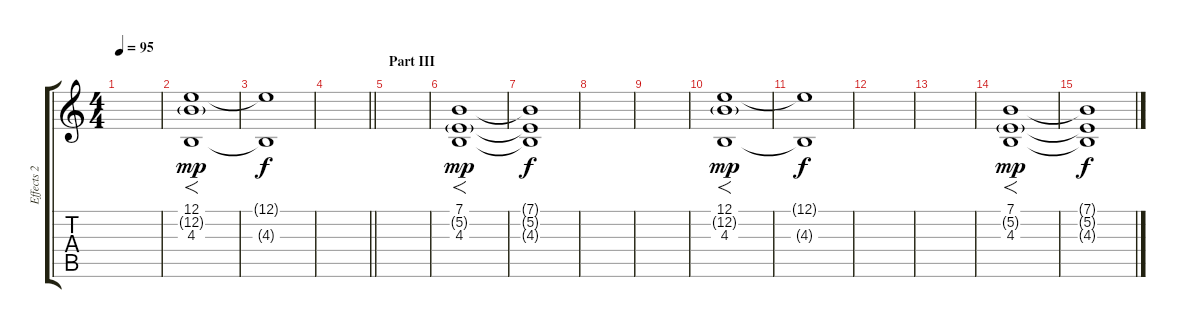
\track ("Effects 2" "Effects 2") {instrument synthstrings1}
\staff {score tabs}
\tuning (E4 B3 G3 D3 A2 E2) {hide}
\ts (4 4)
\tempo 95
\clef g2
\ks c
|
(12.1 12.2{g} 4.3).1{f dy mp volume 11} |
(12.1{t} 4.3{t}).1{dy f volume 0} |
\barLineRight lightlight
|
\section ("" "Part III")
|
(7.1 5.2{g} 4.3).1{f dy mp} |
(7.1{t} 5.2{t} 4.3{t}).1{dy f volume 0} |
|
|
(12.1 12.2{g} 4.3).1{f dy mp volume 11} |
(12.1{t} 4.3{t}).1{dy f volume 0} |
|
|
(7.1 5.2{g} 4.3).1{f dy mp} |
(7.1{t} 5.2{t} 4.3{t}).1{dy f volume 0}
